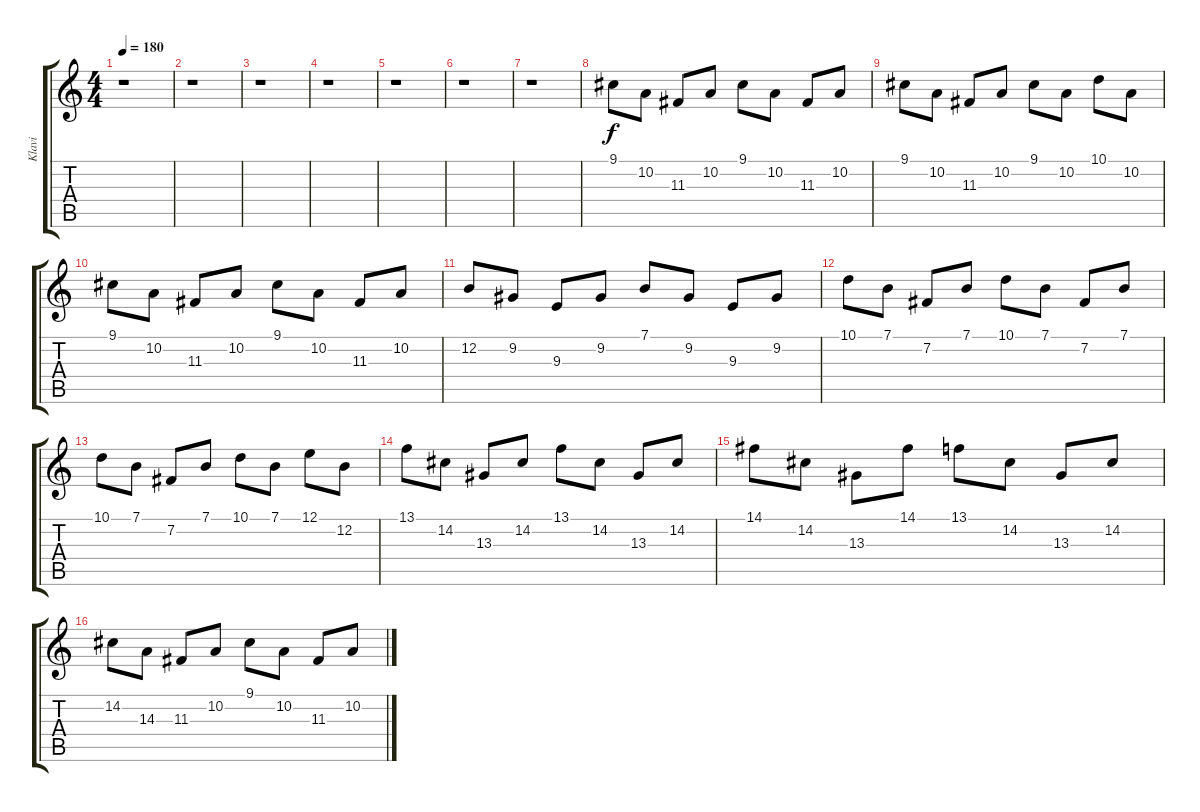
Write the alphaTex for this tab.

\track ("Klavi" "Klavi") {instrument pad3polysynth}
\staff {score tabs}
\tuning (E4 B3 G3 D3 A2 E2) {hide}
\ts (4 4)
\tempo 180
\clef g2
\ks c
r.1{dy f} |
r.1 |
r.1 |
r.1 |
r.1 |
r.1 |
r.1 |
9.1.8 10.2.8 11.3.8 10.2.8 9.1.8 10.2.8 11.3.8 10.2.8 |
9.1.8 10.2.8 11.3.8 10.2.8 9.1.8 10.2.8 10.1.8 10.2.8 |
9.1.8 10.2.8 11.3.8 10.2.8 9.1.8 10.2.8 11.3.8 10.2.8 |
12.2.8 9.2.8 9.3.8 9.2.8 7.1.8 9.2.8 9.3.8 9.2.8 |
10.1.8 7.1.8 7.2.8 7.1.8 10.1.8 7.1.8 7.2.8 7.1.8 |
10.1.8 7.1.8 7.2.8 7.1.8 10.1.8 7.1.8 12.1.8 12.2.8 |
13.1.8 14.2.8 13.3.8 14.2.8 13.1.8 14.2.8 13.3.8 14.2.8 |
14.1.8 14.2.8 13.3.8 14.1.8 13.1.8 14.2.8 13.3.8 14.2.8 |
14.2.8 14.3.8 11.3.8 10.2.8 9.1.8 10.2.8 11.3.8 10.2.8
